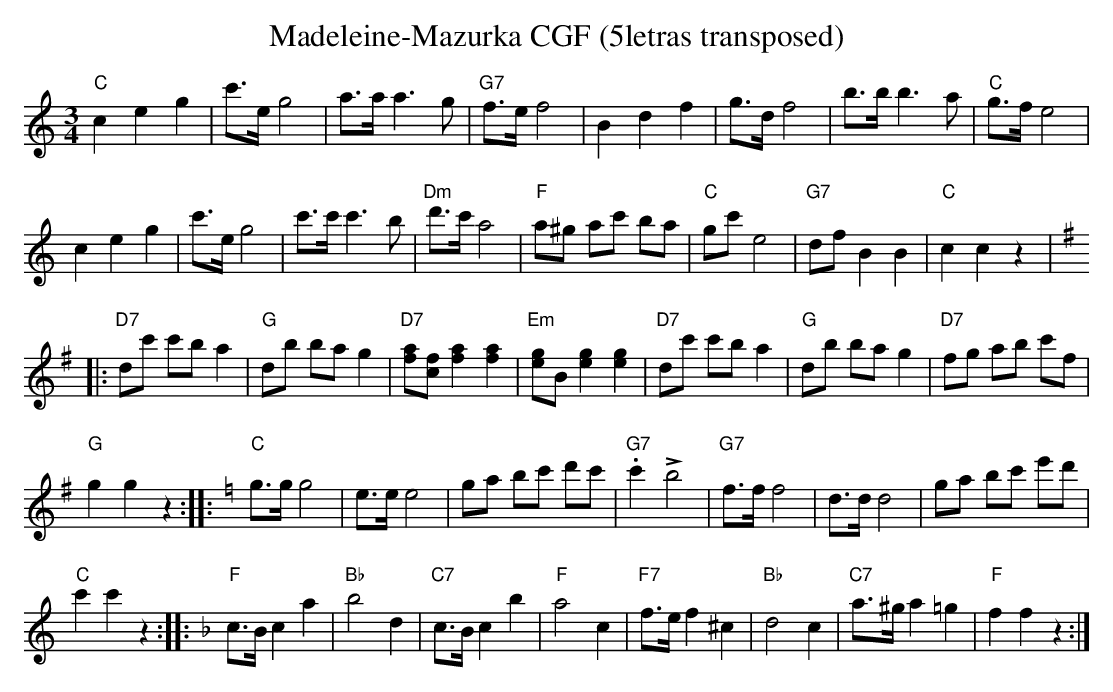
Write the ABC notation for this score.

X:1
T:Madeleine-Mazurka CGF (5letras transposed)
M:3/4
L:1/8
K:C transpose=3 %%MIDI gchordon
"C"c2e2g2 | c'>eg4 | a>aa3g | "G7"f>ef4 | B2d2f2 | g>df4 | b>bb3a | "C"g>fe4 |
c2e2g2 | c'>eg4 | c'>c'c'3b | "Dm"d'>c'a4 | "F"a^g ac' ba | "C"gc'e4 | "G7"dfB2B2 | "C"c2c2z2 |: [K:G]
"D7"dc' c'ba2 | "G"db bag2 | "D7"[fa][cf] [fa]2 [fa]2 | "Em"[eg]B [eg]2 [eg]2 | "D7"dc' c'ba2 | "G"db bag2 | \
"D7"fg ab c'f |
 "G"g2g2z2 :: [K:C] "C"g>gg4 | e>ee4 | ga bc' d'c' | "G7".c'2 !>!b4 | \
"G7"f>f f4 | d>dd4 | ga bc' e'd' |
 "C"c'2c'2z2 :: [K:F] "F"c>B c2a2 | "Bb"b4d2 | \
"C7"c>Bc2b2 | "F"a4c2 | "F7"f>ef2^c2 | "Bb"d4c2 | "C7"a>^g a2 =g2 | "F"f2f2z2 :|
